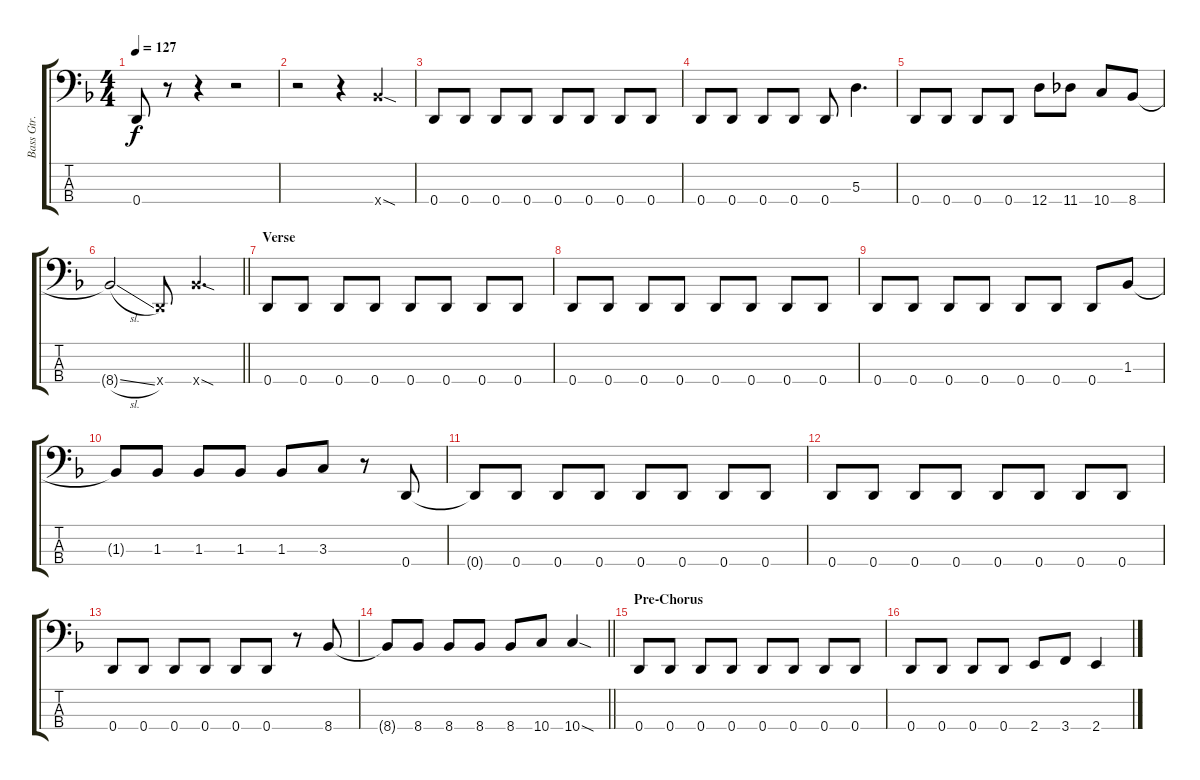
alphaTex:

\track ("Bass Gtr." "Bass Gtr.") {instrument electricbasspick}
\staff {score tabs}
\tuning (G2 D2 A1 D1) {hide}
\ts (4 4)
\tempo 127
\clef f4
\ks dminor
0.4.8{dy f} r.8 r.4 r.2 |
r.2 r.4 8.4{sod x}.4 |
0.4.8 0.4.8 0.4.8 0.4.8 0.4.8 0.4.8 0.4.8 0.4.8 |
0.4.8 0.4.8 0.4.8 0.4.8 0.4.8 5.3.4{d} |
0.4.8 0.4.8 0.4.8 0.4.8 12.4.8 11.4.8 10.4.8 8.4.8 |
\barLineRight lightlight
8.4{sl t}.2 0.4{x}.8 8.4{sod x}.4{d} |
\section ("" "Verse")
0.4.8 0.4.8 0.4.8 0.4.8 0.4.8 0.4.8 0.4.8 0.4.8 |
0.4.8 0.4.8 0.4.8 0.4.8 0.4.8 0.4.8 0.4.8 0.4.8 |
0.4.8 0.4.8 0.4.8 0.4.8 0.4.8 0.4.8 0.4.8 1.3.8 |
1.3{t}.8 1.3.8 1.3.8 1.3.8 1.3.8 3.3.8 r.8 0.4.8 |
0.4{t}.8 0.4.8 0.4.8 0.4.8 0.4.8 0.4.8 0.4.8 0.4.8 |
0.4.8 0.4.8 0.4.8 0.4.8 0.4.8 0.4.8 0.4.8 0.4.8 |
0.4.8 0.4.8 0.4.8 0.4.8 0.4.8 0.4.8 r.8 8.4.8 |
\barLineRight lightlight
8.4{t}.8 8.4.8 8.4.8 8.4.8 8.4.8 10.4.8 10.4{sod}.4 |
\section ("" "Pre-Chorus")
0.4.8 0.4.8 0.4.8 0.4.8 0.4.8 0.4.8 0.4.8 0.4.8 |
0.4.8 0.4.8 0.4.8 0.4.8 2.4.8 3.4.8 2.4.4
